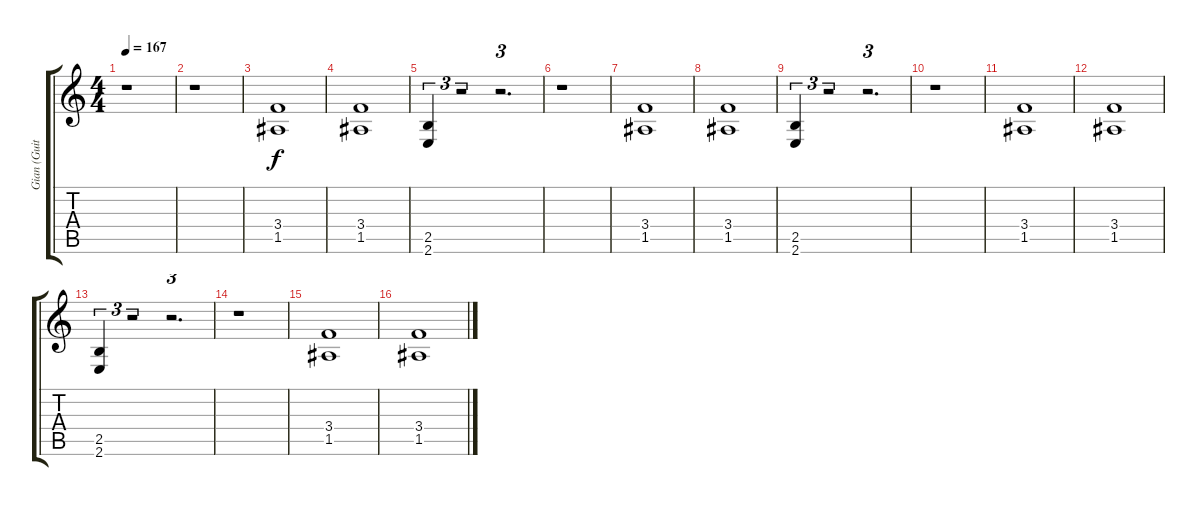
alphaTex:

\track ("Gian (Guitar)" "Gian (Guit") {instrument overdrivenguitar}
\staff {score tabs}
\tuning (E4 B3 G3 D3 A2 D2) {hide}
\ts (4 4)
\tempo 167
\clef g2
\ks c
r.1{dy f instrument overdrivenguitar} |
r.1 |
(3.4 1.5).1 |
(3.4 1.5).1 |
(2.5 2.6).4{tu (3 2)} r.2{tu (3 2)} r.2{d tu (3 2)} |
r.1 |
(3.4 1.5).1 |
(3.4 1.5).1 |
(2.5 2.6).4{tu (3 2)} r.2{tu (3 2)} r.2{d tu (3 2)} |
r.1 |
(3.4 1.5).1 |
(3.4 1.5).1 |
(2.5 2.6).4{tu (3 2)} r.2{tu (3 2)} r.2{d tu (3 2)} |
r.1 |
(3.4 1.5).1 |
(3.4 1.5).1
